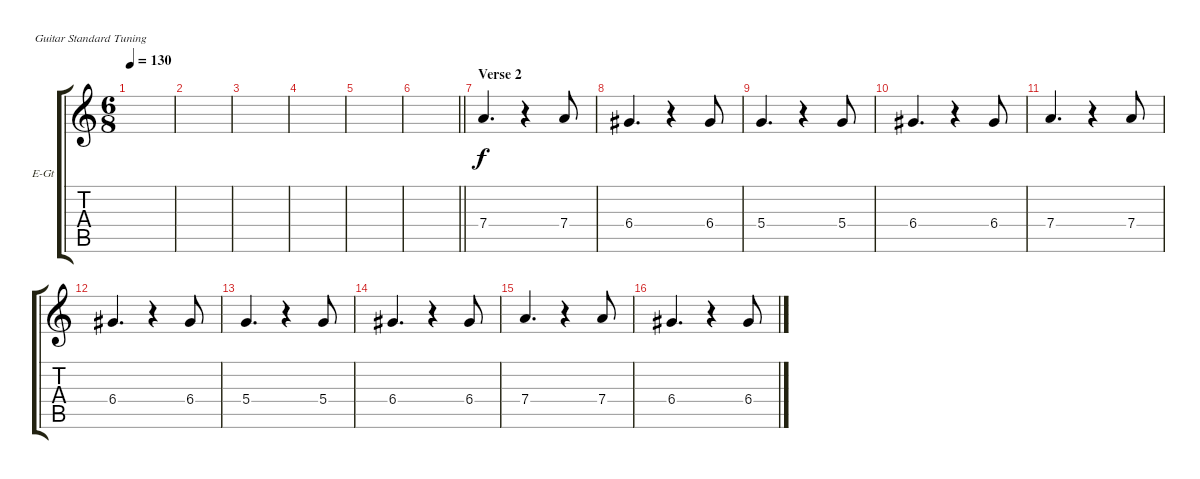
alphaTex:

\bracketExtendMode groupsimilarinstruments
\firstSystemTrackNameOrientation horizontal
\otherSystemsTrackNameOrientation horizontal
\track ("guitar harmony (Anton Melichov)" "E-Gt") {instrument electricguitarclean}
\staff {score tabs}
\tuning (E4 B3 G3 D3 A2 E2)
\ts (6 8)
\tempo 130
\clef g2
\scale
0.333333
\ks aminor
|
\scale
0.333333 |
\scale
0.333333 |
\scale
0.333333 |
\scale
0.333333 |
\scale
0.333333
\barLineRight lightlight
|
\section ("" "Verse 2")
\scale
0.333333 7.4.4{d} r.4 7.4.8 |
\scale
0.333333 6.4.4{d} r.4 6.4.8 |
\scale
0.333333 5.4.4{d} r.4 5.4.8 |
\scale
0.333333 6.4.4{d} r.4 6.4.8 |
\scale
0.333333 7.4.4{d} r.4 7.4.8 |
\scale
0.333333 6.4.4{d} r.4 6.4.8 |
\scale
0.333333 5.4.4{d} r.4 5.4.8 |
\scale
0.333333 6.4.4{d} r.4 6.4.8 |
\scale
0.333333 7.4.4{d} r.4 7.4.8 |
\scale
0.333333 6.4.4{d} r.4 6.4.8
